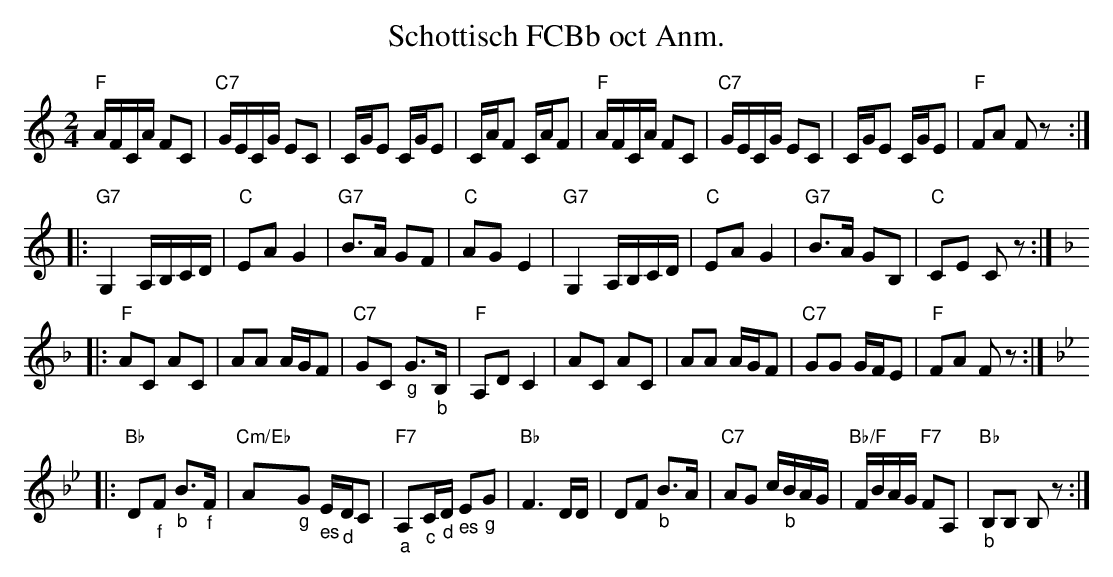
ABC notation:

X:1
T:Schottisch FCBb oct Anm.
M:2/4
L:1/16
K:Cmaj
"F"AFCA F2C2 | "C7"GECG E2C2 | CGE2 CGE2 | CAF2 CAF2 | \
"F"AFCA F2C2 | "C7"GECG E2C2 | CGE2 CGE2 | "F"F2A2 F2 z2 :|
|: "G7"G,4 A,B,CD | [L:1/8] "C"EA G2 | "G7"B>A GF | "C"AG E2 | \
"G7"G,2 A,/2B,/2C/2D/2 | "C"EA G2 | "G7"B>A GB, | "C"CE C z :|
K:Fmaj
|: "F"AC AC | AA A/2G/2F | "C7"GC "_g"G>"_b"B, | "F"A,D C2 | \
AC AC | AA A/2G/2F | "C7"GG G/2F/2E | "F"FA F z :|
K:Bbmaj
|: "Bb"D"_f"F "_b"B>"_f"F | "Cm/Eb"A"_g"G "_es"E/2"_d"D/2C | "F7""_a"A,"_c"C/2"_d"D/2 "_es"E"_g"G | "Bb"F3 D/2D/2 | \
DF "_b"B>A | "C7"AG [L:1/16] c"_b"BAG | "Bb/F"FBAG "F7"F2A,2 | "Bb""_b"B,2B,2 B,2 z2 :|
